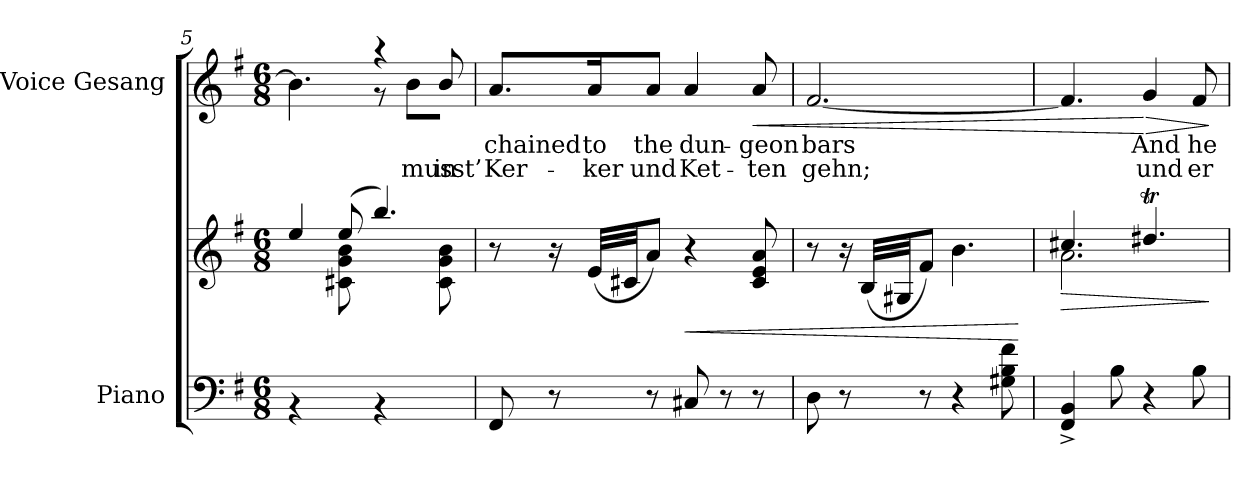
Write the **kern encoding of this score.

**kern	**kern	**dynam	**kern	**text	**text	**dynam
*part2	*part2	*part2	*part1	*part1	*part1	*part1
*staff3	*staff2	*staff2/3	*staff1	*staff1	*staff1	*staff1
*I"Piano	*	*	*I"Voice Gesang	*	*	*
*I'Pno	*	*	*	*	*	*
!!LO:LB:g=z
*clefF4	*clefG2	*	*clefG2	*	*	*
*k[f#]	*k[f#]	*	*k[f#]	*	*	*
*M6/8	*M6/8	*	*M6/8	*	*	*
=5	=5	=5	=5	=5	=5	=5
*	*^	*	*^	*	*	*
4rBB	4ee/	4ryy	.	4.b\]	4.rcyy	.	.	.
8ryy	(>8ee/	8c#X\ 8g\ 8b\	.	.	.	.	.	.
4rBB	4.bb/)	4ryy	.	4r	8r	.	.	.
!	!	!	!	!	!	!	!LO:LY:b	!
.	.	.	.	.	8b\L	.	musst’	.
!	!	!	!	!	!	!LO:LY:b	!	!
!	!	!	!	!	!	!	!LO:LY:b	!
8ryy	.	8c#\ 8g\ 8b\	.	8b/	8b\Jyy	.	in	.
=6	=6	=6	=6	=6	=6	=6	=6	=6
!	!	!	!	!	!	!LO:LY:b	!LO:LY:b	!
*	*v	*v	*	*	*	*	*	*
*	*	*	*v	*v	*	*	*
8FF#/	8r	.	8.a/L	chained	Ker-	.
8r	16r	.	.	.	.	.
!	!	!	!	!LO:LY:b	!LO:LY:b	!
.	(<32e/LLL	.	16a/K	to	-ker	.
.	32c#X/JJ	.	.	.	.	.
!	!	!	!	!LO:LY:b	!LO:LY:b	!
8r	8a/J)	.	8a/J	the	und	.
!	!	!LO:HP:b	!	!LO:LY:b	!LO:LY:b	!
8C#X/	4r	<	4a/	dun-	Ket-	.
8r	.	.	.	.	.	.
!	!	!	!	!LO:LY:b	!LO:LY:b	!LO:HP:b
8r	8c#/ 8e/ 8a/	.	8a/	-geon	-ten	<
=7	=7	=7	=7	=7	=7	=7
!	!	!	!	!LO:LY:b	!LO:LY:b	!
8D\	8r	.	[2.f#/	bars	gehn;	.
8r	16r	.	.	.	.	.
.	(<32B/LLL	.	.	.	.	.
.	32G#X/JJ	.	.	.	.	.
8r	8f#/J)	.	.	.	.	.
4r	4.b\	.	.	.	.	.
8G#X\ 8B\ 8f#\	.	.	.	.	.	.
.	.	[	.	.	.	.
=8	=8	=8	=8	=8	=8	=8
!	!	!LO:HP:b	!	!	!	!
*	*^	*	*	*	*	*
4FF#/^ 4BB/^	4.cc#X/	2.a\	>	4.f#/]	.	.	.
8B\	.	.	.	.	.	.	.
!	!	!	!	!	!LO:LY:b	!LO:LY:b	!LO:HP:n=1:b
4r	4.dd#Xt/	.	.	4g/	And	und	[ >
!	!	!	!	!	!LO:LY:b	!LO:LY:b	!
8B\	.	.	.	8f#/	he	er	.
*	*v	*v	*	*	*	*	*
.	.	]	.	.	.	]
=	=	=	=	=	=	=
*-	*-	*-	*-	*-	*-	*-
